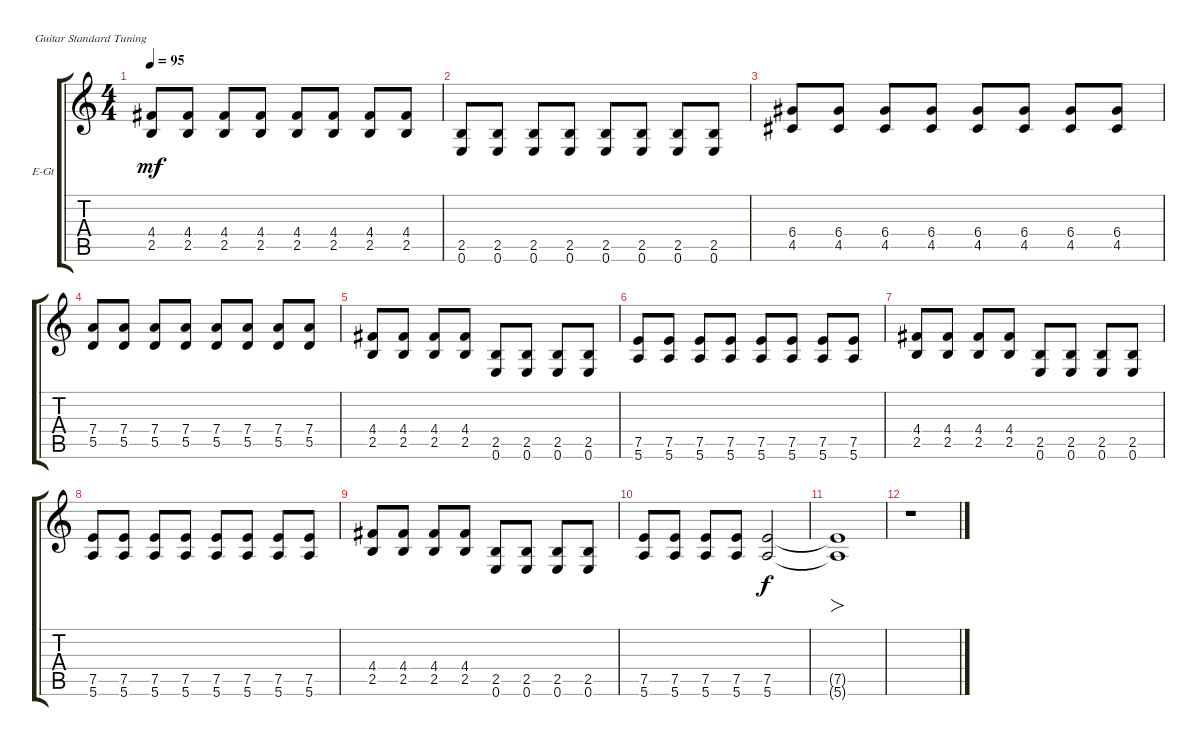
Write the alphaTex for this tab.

\defaultSystemsLayout 4
\bracketExtendMode groupsimilarinstruments
\firstSystemTrackNameOrientation horizontal
\otherSystemsTrackNameOrientation horizontal
\track ("Guitar" "E-Gt") {instrument overdrivenguitar}
\staff {score tabs}
\tuning (E4 B3 G3 D3 A2 E2)
\ts (4 4)
\tempo 95
\clef g2
\ks c
(2.5 4.4).8{dy mf} (2.5 4.4).8 (2.5 4.4).8 (2.5 4.4).8 (2.5 4.4).8 (2.5 4.4).8 (2.5 4.4).8 (2.5 4.4).8 |
(0.6 2.5).8 (0.6 2.5).8 (0.6 2.5).8 (0.6 2.5).8 (0.6 2.5).8 (0.6 2.5).8 (0.6 2.5).8 (0.6 2.5).8 |
(4.5 6.4).8 (4.5 6.4).8 (4.5 6.4).8 (4.5 6.4).8 (4.5 6.4).8 (4.5 6.4).8 (4.5 6.4).8 (4.5 6.4).8 |
(5.5 7.4).8 (5.5 7.4).8 (5.5 7.4).8 (5.5 7.4).8 (5.5 7.4).8 (5.5 7.4).8 (5.5 7.4).8 (5.5 7.4).8 |
(2.5 4.4).8 (2.5 4.4).8 (2.5 4.4).8 (2.5 4.4).8 (0.6 2.5).8 (0.6 2.5).8 (0.6 2.5).8 (0.6 2.5).8 |
(5.6 7.5).8 (5.6 7.5).8 (5.6 7.5).8 (5.6 7.5).8 (5.6 7.5).8 (5.6 7.5).8 (5.6 7.5).8 (5.6 7.5).8 |
(2.5 4.4).8 (2.5 4.4).8 (2.5 4.4).8 (2.5 4.4).8 (0.6 2.5).8 (0.6 2.5).8 (0.6 2.5).8 (0.6 2.5).8 |
(5.6 7.5).8 (5.6 7.5).8 (5.6 7.5).8 (5.6 7.5).8 (5.6 7.5).8 (5.6 7.5).8 (5.6 7.5).8 (5.6 7.5).8 |
(2.5 4.4).8 (2.5 4.4).8 (2.5 4.4).8 (2.5 4.4).8 (0.6 2.5).8 (0.6 2.5).8 (0.6 2.5).8 (0.6 2.5).8 |
(5.6 7.5).8 (5.6 7.5).8 (5.6 7.5).8 (5.6 7.5).8 (5.6 7.5).2{dy f} |
(5.6{t} 7.5{t}).1{fo} |
r.1
